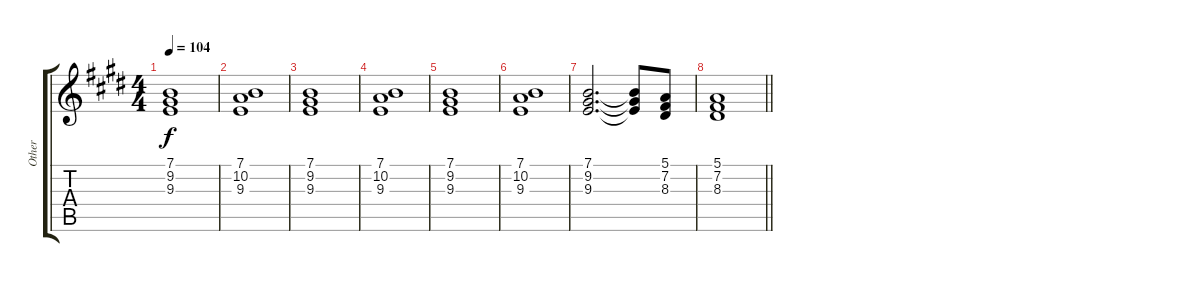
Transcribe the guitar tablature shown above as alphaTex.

\track ("Other" "Other") {instrument lead1square}
\staff {score tabs}
\tuning (E4 B3 G3 D3 A2 E2) {hide}
\ts (4 4)
\tempo 104
\clef g2
\ks e
(7.1 9.2 9.3).1{dy f} |
(7.1 10.2 9.3).1 |
(7.1 9.2 9.3).1 |
(7.1 10.2 9.3).1 |
(7.1 9.2 9.3).1 |
(7.1 10.2 9.3).1 |
(7.1 9.2 9.3).2{d} (7.1{t} 9.2{t} 9.3{t}).8 (5.1 7.2 8.3).8 |
\barLineRight lightlight
(5.1 7.2 8.3).1
